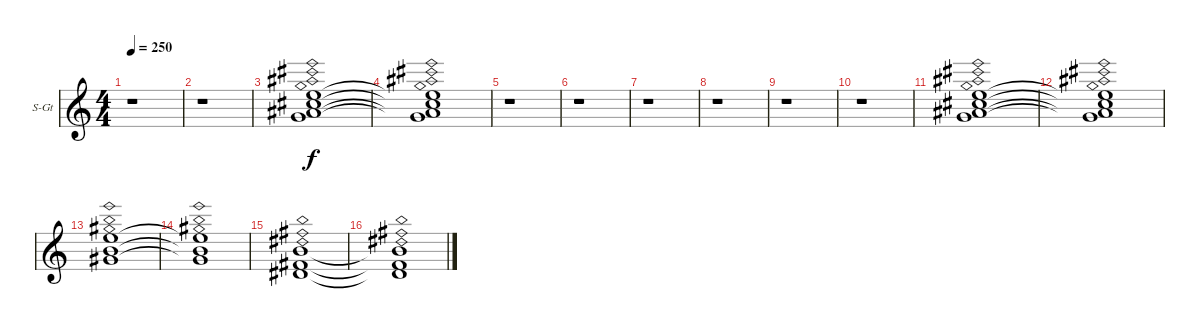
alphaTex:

\bracketExtendMode groupsimilarinstruments
\firstSystemTrackNameOrientation horizontal
\otherSystemsTrackNameOrientation horizontal
\track ("Billentyûs (Mats Olausson)" "S-Gt") {instrument lead1square}
\staff {score}
\tuning (E4 B3 G3 D3 A2 E2)
\displaytranspose 12
\ts (4 4)
\tempo 250
\clef g2
\ks c
r.1{dy f} |
r.1 |
(0.1{ph 12} 2.2{ph 12} 3.3{ph 12} 5.4{ph 12}).1 |
(0.1{ph 12 t} 2.2{ph 12 t} 3.3{ph 12 t} 5.4{ph 12 t}).1 |
r.1 |
r.1 |
r.1 |
r.1 |
r.1 |
r.1 |
(0.1{ph 12} 2.2{ph 12} 3.3{ph 12} 5.4{ph 12}).1 |
(0.1{ph 12 t} 2.2{ph 12 t} 3.3{ph 12 t} 5.4{ph 12 t}).1 |
(0.1{ph 12} 0.2{ph 12} 1.3{ph 12}).1 |
(0.1{ph 12 t} 0.2{ph 12 t} 1.3{ph 12 t}).1 |
(4.3{ph 12} 4.4{ph 12} 6.5{ph 12}).1 |
(4.3{ph 12 t} 4.4{ph 12 t} 6.5{ph 12 t}).1
